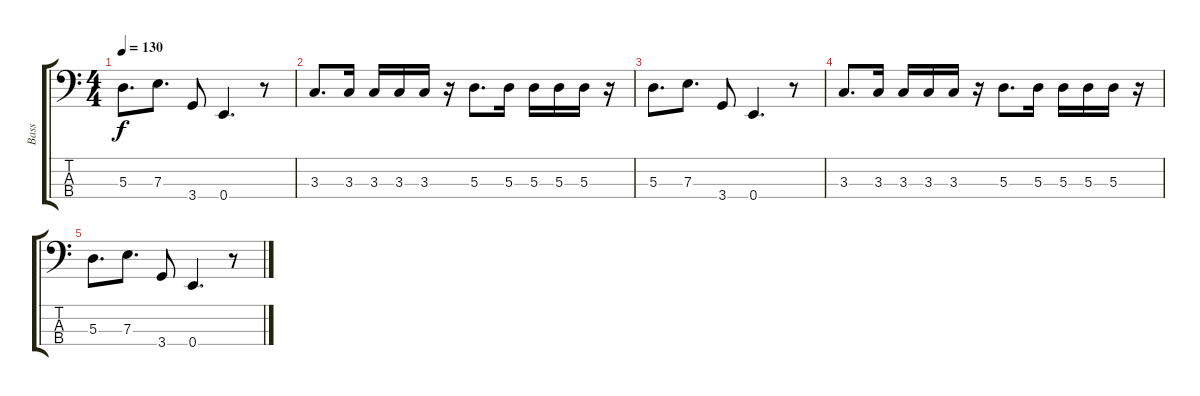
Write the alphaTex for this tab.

\track ("Bass" "Bass") {instrument slapbass2}
\staff {score tabs}
\tuning (G2 D2 A1 E1) {hide}
\ts (4 4)
\tempo 130
\clef f4
\ks c
5.3.8{d dy f} 7.3.8{d} 3.4.8 0.4.4{d} r.8 |
3.3.8{d} 3.3.16 3.3.16 3.3.16 3.3.16 r.16 5.3.8{d} 5.3.16 5.3.16 5.3.16 5.3.16 r.16 |
5.3.8{d} 7.3.8{d} 3.4.8 0.4.4{d} r.8 |
3.3.8{d} 3.3.16 3.3.16 3.3.16 3.3.16 r.16 5.3.8{d} 5.3.16 5.3.16 5.3.16 5.3.16 r.16 |
5.3.8{d} 7.3.8{d} 3.4.8 0.4.4{d} r.8
